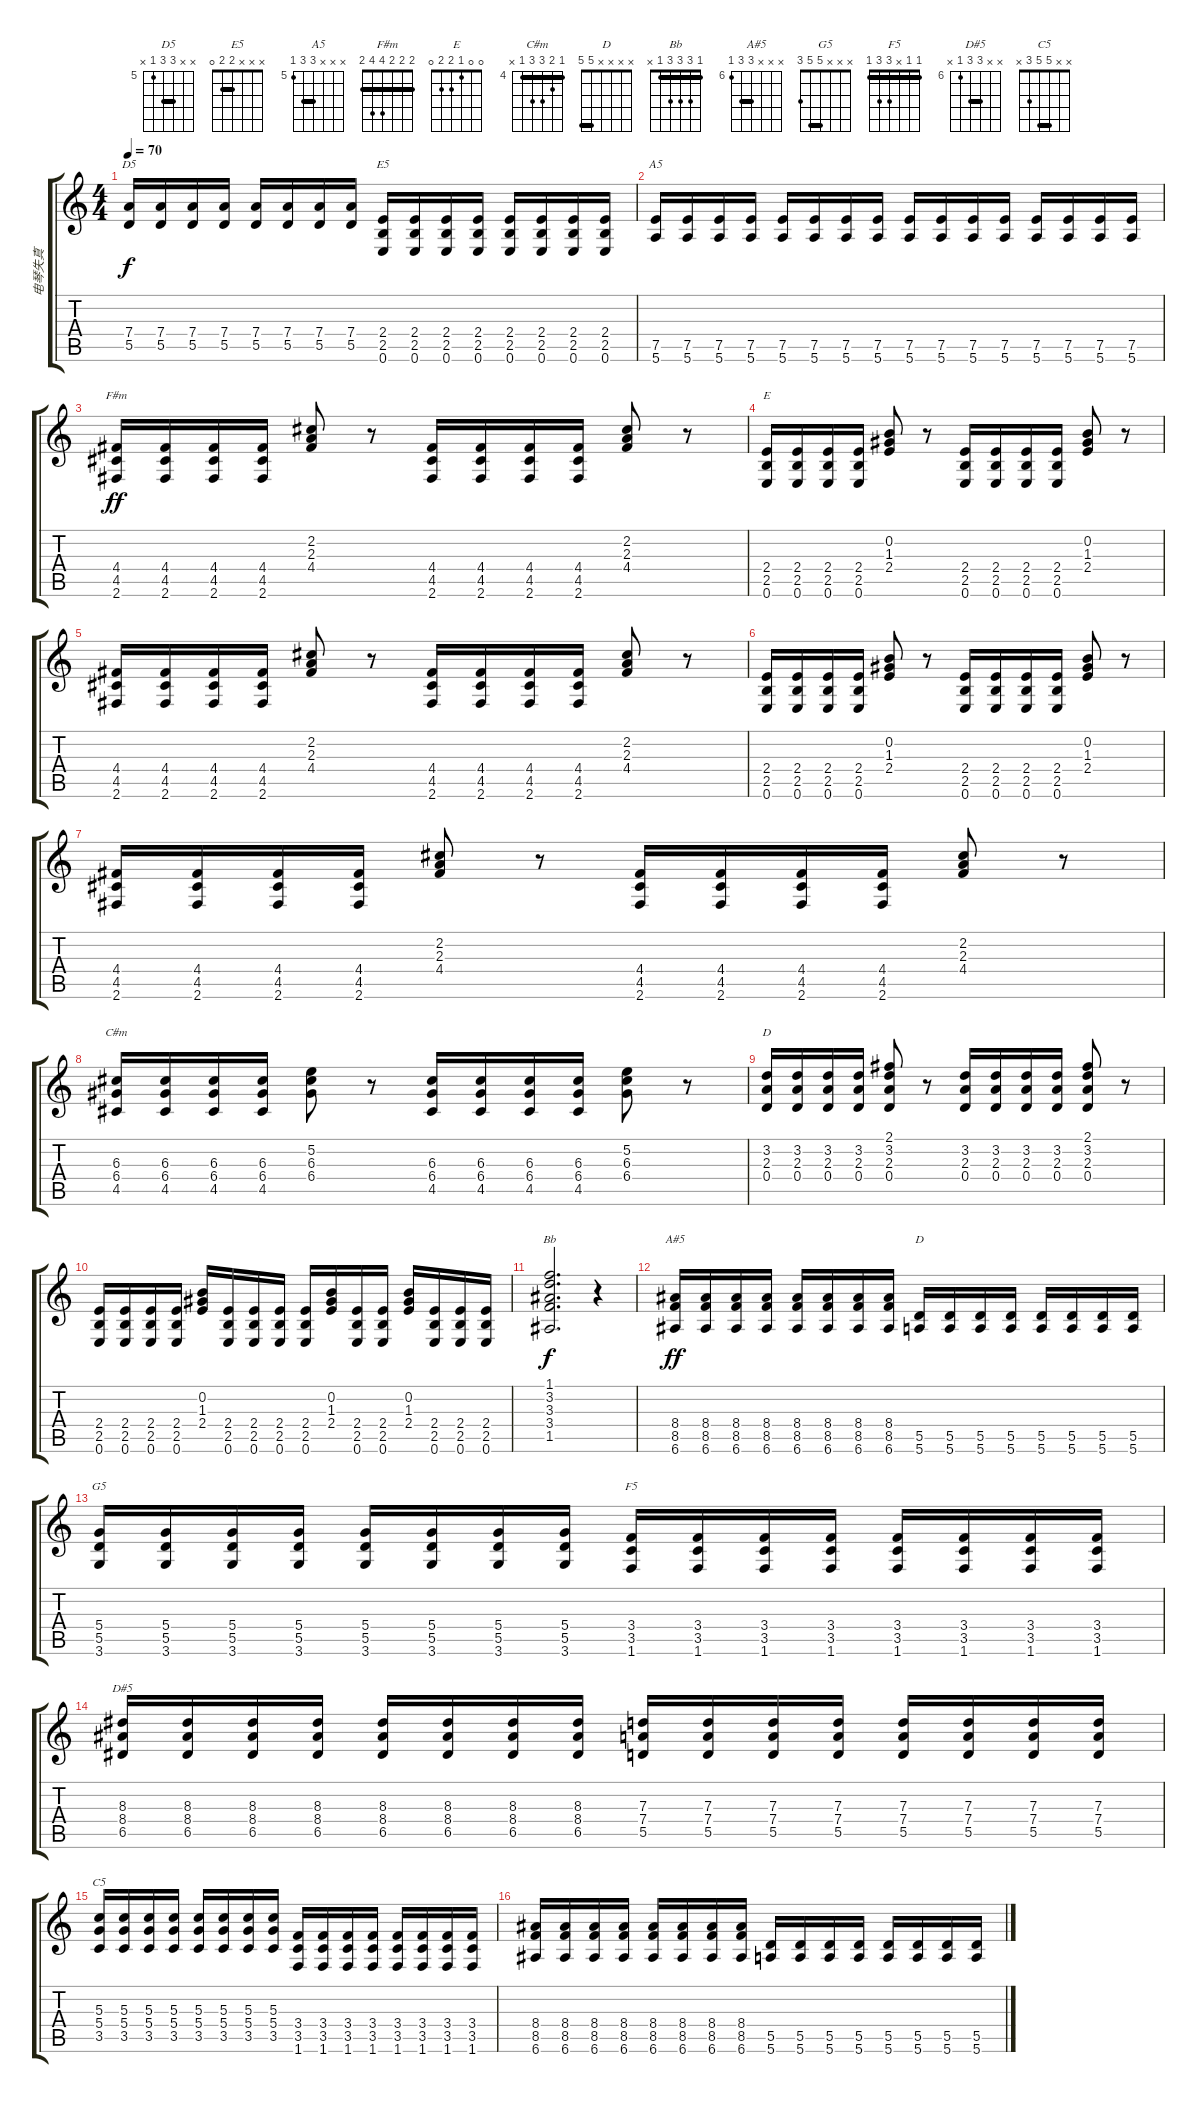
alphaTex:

\track ("电琴失真" "电琴失真") {instrument distortionguitar}
\staff {score tabs}
\tuning (E4 B3 G3 D3 A2 E2) {hide}
\chord ("D5" x x 7 7 5 x) {firstfret 5 barre 7}
\chord ("E5" x x x 2 2 0) {barre 2}
\chord ("A5" x x x 7 7 5) {firstfret 5 barre 7}
\chord ("F#m" 2 2 2 4 4 2) {barre 2}
\chord ("E" 0 0 1 2 2 0)
\chord ("C#m" 4 5 6 6 4 x) {firstfret 4 barre 4}
\chord ("D" 2 3 2 0 x x) {barre 2}
\chord ("Bb" 1 3 3 3 1 x) {barre 1}
\chord ("A#5" x x x 8 8 6) {firstfret 6 barre 8}
\chord ("D" x x x x 5 5) {barre 5}
\chord ("G5" x x x 5 5 3) {barre 5}
\chord ("F5" 1 1 x 3 3 1) {barre 1}
\chord ("D#5" x x 8 8 6 x) {firstfret 6 barre 8}
\chord ("C5" x x 5 5 3 x) {barre 5}
\ts (4 4)
\tempo 70
\clef g2
\ks c
(7.4 5.5).16{ch "D5" dy f} (7.4 5.5).16 (7.4 5.5).16 (7.4 5.5).16 (7.4 5.5).16 (7.4 5.5).16 (7.4 5.5).16 (7.4 5.5).16 (2.4 2.5 0.6).16{ch "E5"} (2.4 2.5 0.6).16 (2.4 2.5 0.6).16 (2.4 2.5 0.6).16 (2.4 2.5 0.6).16 (2.4 2.5 0.6).16 (2.4 2.5 0.6).16 (2.4 2.5 0.6).16 |
(7.5 5.6).16{ch "A5"} (7.5 5.6).16 (7.5 5.6).16 (7.5 5.6).16 (7.5 5.6).16 (7.5 5.6).16 (7.5 5.6).16 (7.5 5.6).16 (7.5 5.6).16 (7.5 5.6).16 (7.5 5.6).16 (7.5 5.6).16 (7.5 5.6).16 (7.5 5.6).16 (7.5 5.6).16 (7.5 5.6).16 |
(4.4 4.5 2.6).16{ch "F#m" dy ff} (4.4 4.5 2.6).16 (4.4 4.5 2.6).16 (4.4 4.5 2.6).16 (2.2 2.3 4.4).8 r.8 (4.4 4.5 2.6).16 (4.4 4.5 2.6).16 (4.4 4.5 2.6).16 (4.4 4.5 2.6).16 (2.2 2.3 4.4).8 r.8 |
(2.4 2.5 0.6).16{ch "E"} (2.4 2.5 0.6).16 (2.4 2.5 0.6).16 (2.4 2.5 0.6).16 (0.2 1.3 2.4).8 r.8 (2.4 2.5 0.6).16 (2.4 2.5 0.6).16 (2.4 2.5 0.6).16 (2.4 2.5 0.6).16 (0.2 1.3 2.4).8 r.8 |
(4.4 4.5 2.6).16 (4.4 4.5 2.6).16 (4.4 4.5 2.6).16 (4.4 4.5 2.6).16 (2.2 2.3 4.4).8 r.8 (4.4 4.5 2.6).16 (4.4 4.5 2.6).16 (4.4 4.5 2.6).16 (4.4 4.5 2.6).16 (2.2 2.3 4.4).8 r.8 |
(2.4 2.5 0.6).16 (2.4 2.5 0.6).16 (2.4 2.5 0.6).16 (2.4 2.5 0.6).16 (0.2 1.3 2.4).8 r.8 (2.4 2.5 0.6).16 (2.4 2.5 0.6).16 (2.4 2.5 0.6).16 (2.4 2.5 0.6).16 (0.2 1.3 2.4).8 r.8 |
(4.4 4.5 2.6).16 (4.4 4.5 2.6).16 (4.4 4.5 2.6).16 (4.4 4.5 2.6).16 (2.2 2.3 4.4).8 r.8 (4.4 4.5 2.6).16 (4.4 4.5 2.6).16 (4.4 4.5 2.6).16 (4.4 4.5 2.6).16 (2.2 2.3 4.4).8 r.8 |
(6.3 6.4 4.5).16{ch "C#m"} (6.3 6.4 4.5).16 (6.3 6.4 4.5).16 (6.3 6.4 4.5).16 (5.2 6.3 6.4).8 r.8 (6.3 6.4 4.5).16 (6.3 6.4 4.5).16 (6.3 6.4 4.5).16 (6.3 6.4 4.5).16 (5.2 6.3 6.4).8 r.8 |
(3.2 2.3 0.4).16{ch "D"} (3.2 2.3 0.4).16 (3.2 2.3 0.4).16 (3.2 2.3 0.4).16 (2.1 3.2 2.3 0.4).8 r.8 (3.2 2.3 0.4).16 (3.2 2.3 0.4).16 (3.2 2.3 0.4).16 (3.2 2.3 0.4).16 (2.1 3.2 2.3 0.4).8 r.8 |
(2.4 2.5 0.6).16 (2.4 2.5 0.6).16 (2.4 2.5 0.6).16 (2.4 2.5 0.6).16 (0.2 1.3 2.4).16 (2.4 2.5 0.6).16 (2.4 2.5 0.6).16 (2.4 2.5 0.6).16 (2.4 2.5 0.6).16 (0.2 1.3 2.4).16 (2.4 2.5 0.6).16 (2.4 2.5 0.6).16 (0.2 1.3 2.4).16 (2.4 2.5 0.6).16 (2.4 2.5 0.6).16 (2.4 2.5 0.6).16 |
(1.1 3.2 3.3 3.4 1.5).2{d ch "Bb" dy f} r.4 |
(8.4 8.5 6.6).16{ch "A#5" dy ff} (8.4 8.5 6.6).16 (8.4 8.5 6.6).16 (8.4 8.5 6.6).16 (8.4 8.5 6.6).16 (8.4 8.5 6.6).16 (8.4 8.5 6.6).16 (8.4 8.5 6.6).16 (5.5 5.6).16{ch "D"} (5.5 5.6).16 (5.5 5.6).16 (5.5 5.6).16 (5.5 5.6).16 (5.5 5.6).16 (5.5 5.6).16 (5.5 5.6).16 |
(5.4 5.5 3.6).16{ch "G5"} (5.4 5.5 3.6).16 (5.4 5.5 3.6).16 (5.4 5.5 3.6).16 (5.4 5.5 3.6).16 (5.4 5.5 3.6).16 (5.4 5.5 3.6).16 (5.4 5.5 3.6).16 (3.4 3.5 1.6).16{ch "F5"} (3.4 3.5 1.6).16 (3.4 3.5 1.6).16 (3.4 3.5 1.6).16 (3.4 3.5 1.6).16 (3.4 3.5 1.6).16 (3.4 3.5 1.6).16 (3.4 3.5 1.6).16 |
(8.3 8.4 6.5).16{ch "D#5"} (8.3 8.4 6.5).16 (8.3 8.4 6.5).16 (8.3 8.4 6.5).16 (8.3 8.4 6.5).16 (8.3 8.4 6.5).16 (8.3 8.4 6.5).16 (8.3 8.4 6.5).16 (7.3 7.4 5.5).16 (7.3 7.4 5.5).16 (7.3 7.4 5.5).16 (7.3 7.4 5.5).16 (7.3 7.4 5.5).16 (7.3 7.4 5.5).16 (7.3 7.4 5.5).16 (7.3 7.4 5.5).16 |
(5.3 5.4 3.5).16{ch "C5"} (5.3 5.4 3.5).16 (5.3 5.4 3.5).16 (5.3 5.4 3.5).16 (5.3 5.4 3.5).16 (5.3 5.4 3.5).16 (5.3 5.4 3.5).16 (5.3 5.4 3.5).16 (3.4 3.5 1.6).16 (3.4 3.5 1.6).16 (3.4 3.5 1.6).16 (3.4 3.5 1.6).16 (3.4 3.5 1.6).16 (3.4 3.5 1.6).16 (3.4 3.5 1.6).16 (3.4 3.5 1.6).16 |
(8.4 8.5 6.6).16 (8.4 8.5 6.6).16 (8.4 8.5 6.6).16 (8.4 8.5 6.6).16 (8.4 8.5 6.6).16 (8.4 8.5 6.6).16 (8.4 8.5 6.6).16 (8.4 8.5 6.6).16 (5.5 5.6).16 (5.5 5.6).16 (5.5 5.6).16 (5.5 5.6).16 (5.5 5.6).16 (5.5 5.6).16 (5.5 5.6).16 (5.5 5.6).16
